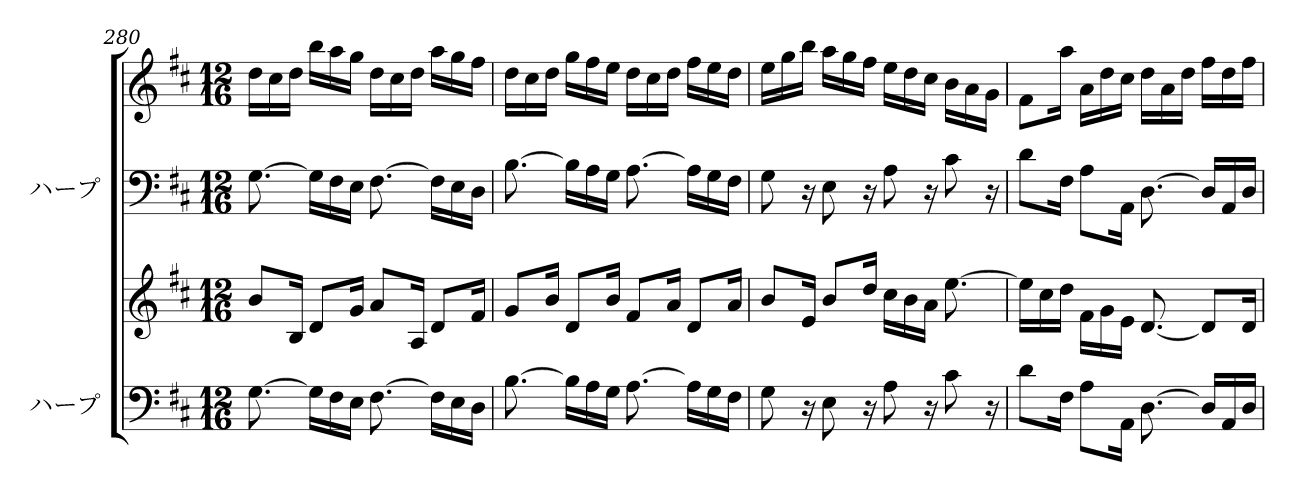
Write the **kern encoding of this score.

**kern	**kern	**kern	**kern
*part2	*part2	*part1	*part1
*staff4	*staff3	*staff2	*staff1
*I"ハープ	*	*I"ハープ	*
*clefF4	*clefG2	*clefF4	*clefG2
*k[f#c#]	*k[f#c#]	*k[f#c#]	*k[f#c#]
*M12/16	*M12/16	*M12/16	*M12/16
=280	=280	=280	=280
[8.G\	8b/L	[8.G\	16dd\LL
.	.	.	16cc#\
.	16B/Jk	.	16dd\JJ
16G\LL]	8d/L	16G\LL]	16bb\LL
16F#\	.	16F#\	16aa\
16E\JJ	16g/Jk	16E\JJ	16gg\JJ
[8.F#\	8a/L	[8.F#\	16dd\LL
.	.	.	16cc#\
.	16A/Jk	.	16dd\JJ
16F#\LL]	8d/L	16F#\LL]	16aa\LL
16E\	.	16E\	16gg\
16D\JJ	16f#/Jk	16D\JJ	16ff#\JJ
=281	=281	=281	=281
[8.B\	8g/L	[8.B\	16dd\LL
.	.	.	16cc#\
.	16b/Jk	.	16dd\JJ
16B\LL]	8d/L	16B\LL]	16gg\LL
16A\	.	16A\	16ff#\
16G\JJ	16b/Jk	16G\JJ	16ee\JJ
[8.A\	8f#/L	[8.A\	16dd\LL
.	.	.	16cc#\
.	16a/Jk	.	16dd\JJ
16A\LL]	8d/L	16A\LL]	16ff#\LL
16G\	.	16G\	16ee\
16F#\JJ	16a/Jk	16F#\JJ	16dd\JJ
!!LO:PB:g=z
=282	=282	=282	=282
8G\	8b/L	8G\	16ee\LL
.	.	.	16gg\
16r	16e/Jk	16r	16bb\JJ
8E\	8b/L	8E\	16aa\LL
.	.	.	16gg\
16r	16dd/Jk	16r	16ff#\JJ
8A\	16cc#\LL	8A\	16ee\LL
.	16b\	.	16dd\
16r	16a\JJ	16r	16cc#\JJ
8c#\	[8.ee\	8c#\	16b\LL
.	.	.	16a\
16r	.	16r	16g\JJ
=283	=283	=283	=283
8d\L	16ee\LL]	8d\L	8f#\L
.	16cc#\	.	.
16F#\Jk	16dd\JJ	16F#\Jk	16aa\Jk
8A\L	16f#\LL	8A\L	16a\LL
.	16g\	.	16dd\
16AA\Jk	16e\JJ	16AA\Jk	16cc#\JJ
[8.D\	[8.d/	[8.D\	16dd\LL
.	.	.	16a\
.	.	.	16dd\JJ
16D/LL]	8d/L]	16D/LL]	16ff#\LL
16AA/	.	16AA/	16dd\
16D/JJ	16d/Jk	16D/JJ	16ff#\JJ
=	=	=	=
*-	*-	*-	*-
